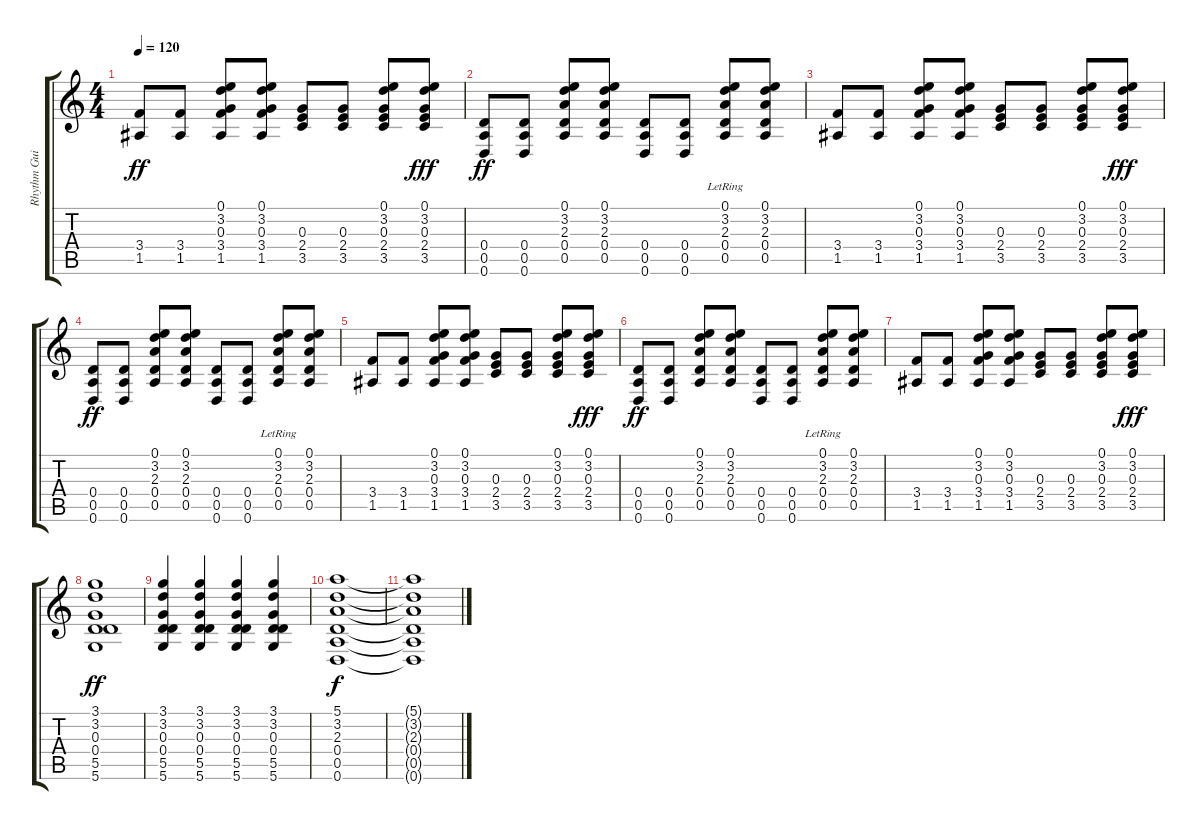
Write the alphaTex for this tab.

\track ("Rhythm Guitar 2 - Stephen" "Rhythm Gui") {instrument distortionguitar}
\staff {score tabs}
\tuning (E4 B3 G3 D3 A2 D2) {hide}
\ts (4 4)
\tempo 120
\clef g2
\ks c
(3.4 1.5).8{dy ff} (3.4 1.5).8 (0.1 3.2 0.3 3.4 1.5).8 (0.1 3.2 0.3 3.4 1.5).8 (0.3 2.4 3.5).8 (0.3 2.4 3.5).8 (0.1 3.2 0.3 2.4 3.5).8 (0.1 3.2 0.3 2.4 3.5).8{dy fff} |
(0.4 0.5 0.6).8{dy ff} (0.4 0.5 0.6).8 (0.1 3.2 2.3 0.4 0.5).8 (0.1 3.2 2.3 0.4 0.5).8 (0.4 0.5 0.6).8 (0.4 0.5 0.6).8 (0.1 3.2{lr} 2.3{lr} 0.4{lr} 0.5{lr}).8 (0.1 3.2 2.3 0.4 0.5).8 |
(3.4 1.5).8 (3.4 1.5).8 (0.1 3.2 0.3 3.4 1.5).8 (0.1 3.2 0.3 3.4 1.5).8 (0.3 2.4 3.5).8 (0.3 2.4 3.5).8 (0.1 3.2 0.3 2.4 3.5).8 (0.1 3.2 0.3 2.4 3.5).8{dy fff} |
(0.4 0.5 0.6).8{dy ff} (0.4 0.5 0.6).8 (0.1 3.2 2.3 0.4 0.5).8 (0.1 3.2 2.3 0.4 0.5).8 (0.4 0.5 0.6).8 (0.4 0.5 0.6).8 (0.1 3.2{lr} 2.3{lr} 0.4{lr} 0.5{lr}).8 (0.1 3.2 2.3 0.4 0.5).8 |
(3.4 1.5).8 (3.4 1.5).8 (0.1 3.2 0.3 3.4 1.5).8 (0.1 3.2 0.3 3.4 1.5).8 (0.3 2.4 3.5).8 (0.3 2.4 3.5).8 (0.1 3.2 0.3 2.4 3.5).8 (0.1 3.2 0.3 2.4 3.5).8{dy fff} |
(0.4 0.5 0.6).8{dy ff} (0.4 0.5 0.6).8 (0.1 3.2 2.3 0.4 0.5).8 (0.1 3.2 2.3 0.4 0.5).8 (0.4 0.5 0.6).8 (0.4 0.5 0.6).8 (0.1 3.2{lr} 2.3{lr} 0.4{lr} 0.5{lr}).8 (0.1 3.2 2.3 0.4 0.5).8 |
(3.4 1.5).8 (3.4 1.5).8 (0.1 3.2 0.3 3.4 1.5).8 (0.1 3.2 0.3 3.4 1.5).8 (0.3 2.4 3.5).8 (0.3 2.4 3.5).8 (0.1 3.2 0.3 2.4 3.5).8 (0.1 3.2 0.3 2.4 3.5).8{dy fff} |
(3.1 3.2 0.3 0.4 5.5 5.6).1{dy ff} |
(3.1 3.2 0.3 0.4 5.5 5.6).4 (3.1 3.2 0.3 0.4 5.5 5.6).4 (3.1 3.2 0.3 0.4 5.5 5.6).4 (3.1 3.2 0.3 0.4 5.5 5.6).4 |
(5.1 3.2 2.3 0.4 0.5 0.6).1{dy f} |
(5.1{t} 3.2{t} 2.3{t} 0.4{t} 0.5{t} 0.6{t}).1
